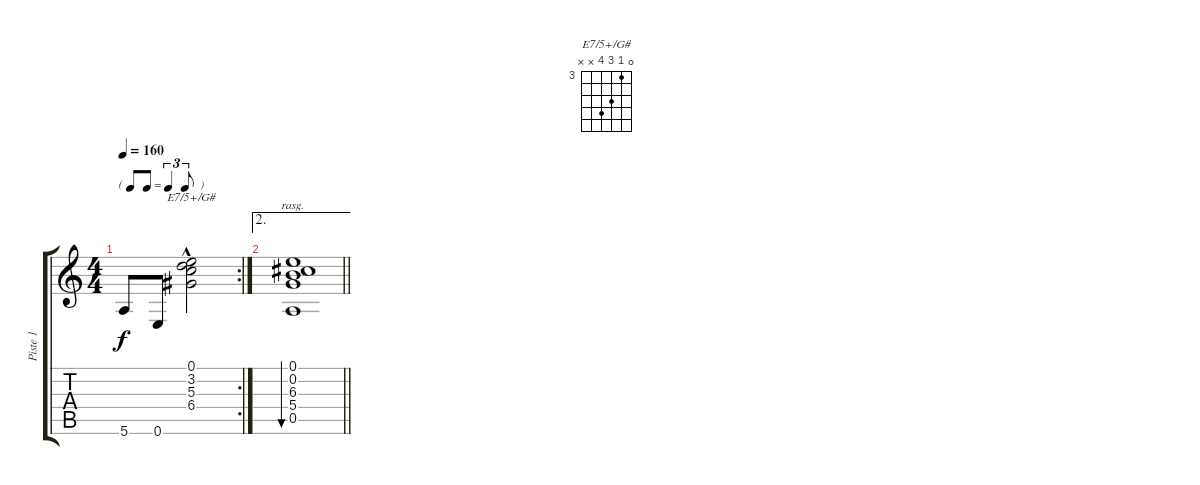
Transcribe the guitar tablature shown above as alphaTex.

\track ("Piste 1" "Piste 1") {instrument electricbasspick}
\staff {score tabs}
\tuning (E4 B3 G3 D3 A2 E2) {hide}
\chord ("E7/5+/G#" 0 3 5 6 x x) {firstfret 3}
\rc 2
\ts (4 4)
\tf triplet8th
\tempo 160
\clef g2
\ks c
5.6.8{dy f} 0.6.8 (0.1{hac} 3.2 5.3 6.4).2{ch "E7/5+/G#"} |
\ae 2
\barLineRight lightlight
(0.1 0.2 6.3 5.4 0.5).1{bu 480 rasg ii}
